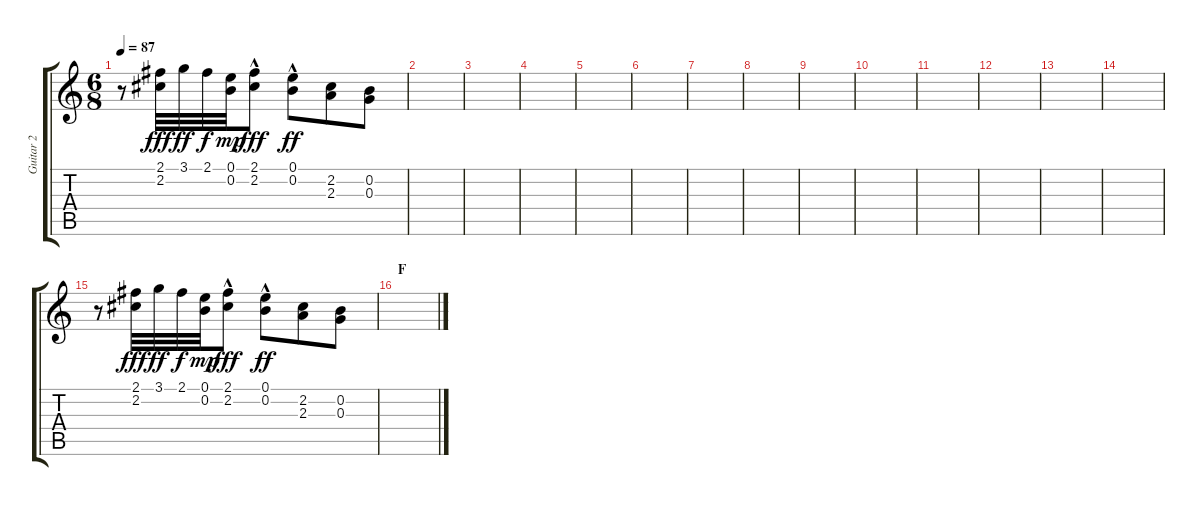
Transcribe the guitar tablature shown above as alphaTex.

\track ("Guitar 2" "Guitar 2") {instrument overdrivenguitar}
\staff {score tabs}
\tuning (E4 B3 G3 D3 A2 E2) {hide}
\ts (6 8)
\tempo 87
\clef g2
\ks c
r.8{dy ff} (2.1 2.2).32{dy fff} 3.1.32{dy ff} 2.1.32{dy f} (0.1 0.2).32{dy mp} (2.1{hac} 2.2).8{dy fff} (0.1 0.2{hac}).8{dy ff} (2.2 2.3).8 (0.2 0.3).8 |
|
|
|
|
|
|
|
|
|
|
|
|
|
r.8 (2.1 2.2).32{dy fff} 3.1.32{dy ff} 2.1.32{dy f} (0.1 0.2).32{dy mp} (2.1{hac} 2.2).8{dy fff} (0.1 0.2{hac}).8{dy ff} (2.2 2.3).8 (0.2 0.3).8 |
\section ("" "F")
